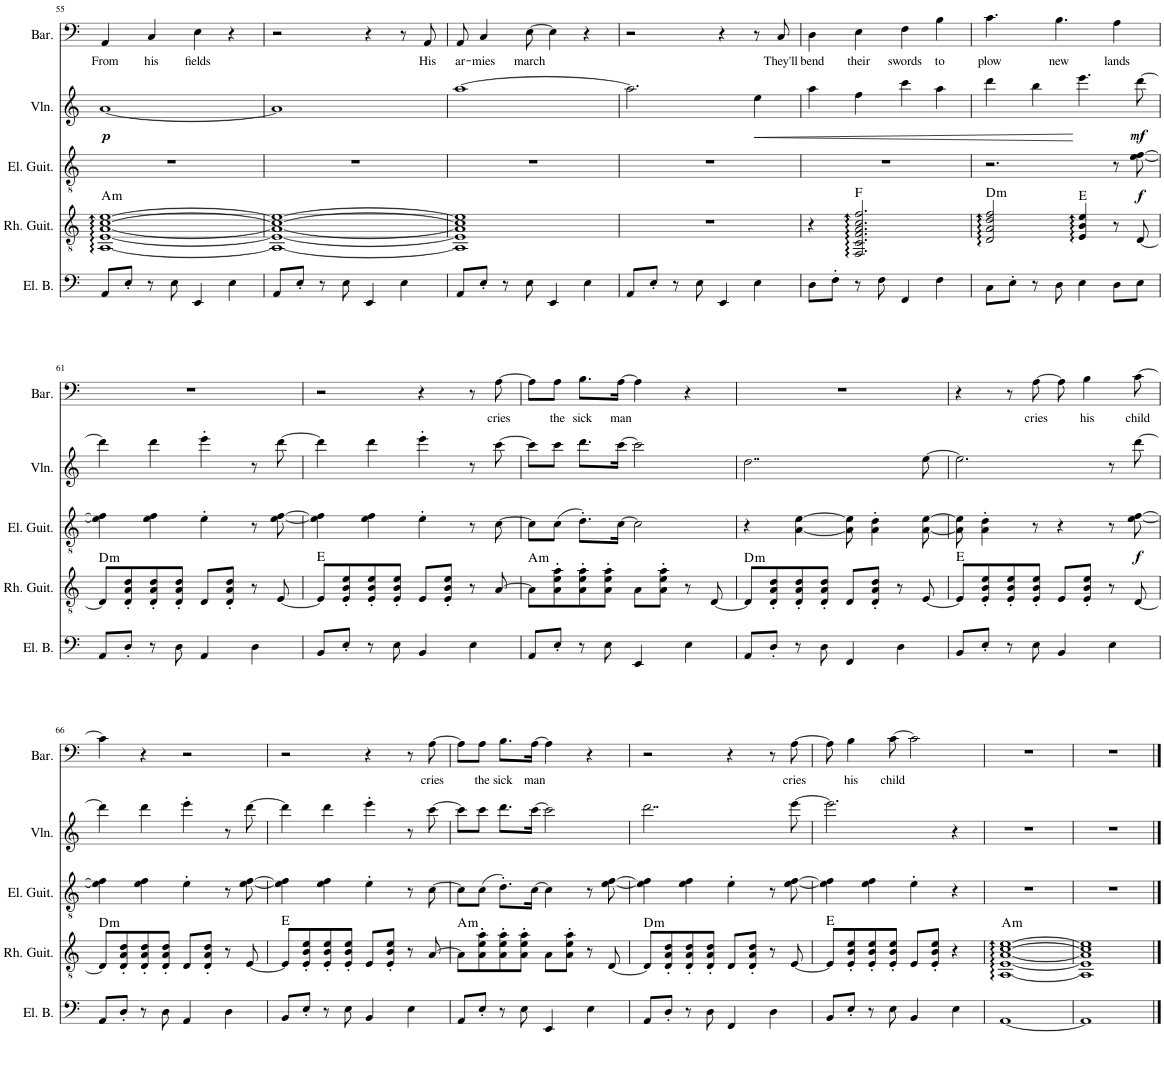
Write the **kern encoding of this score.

**kern	**kern	**harte	**kern	**dynam	**kern	**dynam	**kern	**text
*part5	*part4	*part4	*part3	*part3	*part2	*part2	*part1	*part1
*staff5	*staff4	*	*staff3	*staff3	*staff2	*staff2	*staff1	*staff1
*I"Electric Bass	*I"Rhythm Guitar	*	*I"Lead Guitar	*	*I"Violin	*	*I"Baritone	*
*I'El. B.	*I'Rh. Guit.	*	*	*	*I'Vln.	*	*I'Bar.	*
!!LO:PB:g=z
*clefF4	*clefGv2	*	*clefGv2	*	*clefG2	*	*clefF4	*
*Trd7c12	*	*	*	*	*	*	*	*
*k[]	*k[]	*	*k[]	*	*k[]	*	*k[]	*
*M4/4	*M4/4	*	*M4/4	*	*M4/4	*	*M4/4	*
=55	=55	=55	=55	=55	=55	=55	=55	=55
!	!	!LO:H:kt=m	!	!	!	!LO:DY:b	!	!LO:LY:b
8AA/L	[1AA [1E [1A [1c [1e	A:min	1r	.	[1a	p	4AA/	From
8E'/J	.	.	.	.	.	.	.	.
!	!	!	!	!	!	!	!	!LO:LY:b
8r	.	.	.	.	.	.	4C/	his
8E\	.	.	.	.	.	.	.	.
!	!	!	!	!	!	!	!	!LO:LY:b
4EE/	.	.	.	.	.	.	4E\	fields
4E\	.	.	.	.	.	.	4r	.
=56	=56	=56	=56	=56	=56	=56	=56	=56
8AA/L	1AA_ 1E_ 1A_ 1c_ 1e_	.	1r	.	1a]	.	2r	.
8E'/J	.	.	.	.	.	.	.	.
8r	.	.	.	.	.	.	.	.
8E\	.	.	.	.	.	.	.	.
4EE/	.	.	.	.	.	.	4r	.
4E\	.	.	.	.	.	.	8r	.
!	!	!	!	!	!	!	!	!LO:LY:b
.	.	.	.	.	.	.	8AA/	His
=57	=57	=57	=57	=57	=57	=57	=57	=57
!	!	!	!	!	!	!	!	!LO:LY:b
8AA/L	1AA] 1E] 1A] 1c] 1e]	.	1r	.	[1aa	.	8AA/	ar-
!	!	!	!	!	!	!	!	!LO:LY:b
8E'/J	.	.	.	.	.	.	4C/	-mies
8r	.	.	.	.	.	.	.	.
!	!	!	!	!	!	!	!	!LO:LY:b
8E\	.	.	.	.	.	.	[8E\	march
4EE/	.	.	.	.	.	.	4E\]	.
4E\	.	.	.	.	.	.	4r	.
=58	=58	=58	=58	=58	=58	=58	=58	=58
8AA/L	1r	.	1r	.	2.aa\]	.	2r	.
8E'/J	.	.	.	.	.	.	.	.
8r	.	.	.	.	.	.	.	.
8E\	.	.	.	.	.	.	.	.
4EE/	.	.	.	.	.	.	4r	.
!	!	!	!	!	!	!LO:HP:b	!	!
4E\	.	.	.	.	4ee\	<	8r	.
!	!	!	!	!	!	!	!	!LO:LY:b
.	.	.	.	.	.	.	8C/	They'll
=59	=59	=59	=59	=59	=59	=59	=59	=59
!	!	!	!	!	!	!	!	!LO:LY:b
8D\L	4r	.	1r	.	4aa\	.	4D\	bend
8F'\J	.	.	.	.	.	.	.	.
!	!	!	!	!	!	!	!	!LO:LY:b
8r	2.FF/ 2.C/ 2.F/ 2.A/ 2.c/ 2.f/	F:maj	.	.	4ff\	.	4E\	their
8F\	.	.	.	.	.	.	.	.
!	!	!	!	!	!	!	!	!LO:LY:b
4FF/	.	.	.	.	4ccc\	.	4F\	swords
!	!	!	!	!	!	!	!	!LO:LY:b
4F\	.	.	.	.	4aa\	.	4B\	to
=60	=60	=60	=60	=60	=60	=60	=60	=60
!	!	!LO:H:kt=m	!	!	!	!	!	!LO:LY:b
8C\L	2D/ 2A/ 2d/ 2f/	D:min	2.r	.	4ddd\	.	4.c\	plow
8E'\J	.	.	.	.	.	.	.	.
8r	.	.	.	.	4bb\	.	.	.
!	!	!	!	!	!	!	!	!LO:LY:b
8D\	.	.	.	.	.	.	4.B\	new
4E\	4E/ 4B/ 4e/	E:maj	.	.	4.eee\	[	.	.
!	!	!	!	!	!	!	!	!LO:LY:b
8D\L	8r	.	8r	.	.	.	4A\	lands
!	!	!	!	!LO:DY:b	!	!LO:DY:b	!	!
8E\J	[8D/	.	[8e\ [8f\	f	[8ddd\	mf	.	.
!!LO:LB:g=z
=61	=61	=61	=61	=61	=61	=61	=61	=61
!	!	!LO:H:kt=m	!	!	!	!	!	!
8AA/L	8D/L]	D:min	4e\] 4f\]	.	4ddd\]	.	1r	.
8D'/J	8D/' 8A/' 8d/'	.	.	.	.	.	.	.
8r	8D/' 8A/' 8d/'	.	4e\ 4f\	.	4ddd\	.	.	.
8D\	8D/' 8A/' 8d/'J	.	.	.	.	.	.	.
4AA/	8D/L	.	4e'\	.	4eee'\	.	.	.
.	8D/' 8A/' 8d/'J	.	.	.	.	.	.	.
4D\	8r	.	8r	.	8r	.	.	.
.	[8E/	.	[8e\ [8f\	.	[8ddd\	.	.	.
=62	=62	=62	=62	=62	=62	=62	=62	=62
8BB/L	8E/L]	E:maj	4e\] 4f\]	.	4ddd\]	.	2r	.
8E'/J	8E/' 8B/' 8e/'	.	.	.	.	.	.	.
8r	8E/' 8B/' 8e/'	.	4e\ 4f\	.	4ddd\	.	.	.
8E\	8E/' 8B/' 8e/'J	.	.	.	.	.	.	.
4BB/	8E/L	.	4e'\	.	4eee'\	.	4r	.
.	8E/' 8B/' 8e/'J	.	.	.	.	.	.	.
4E\	8r	.	8r	.	8r	.	8r	.
!	!	!	!	!	!	!	!	!LO:LY:b
.	[8A/	.	[8c\	.	[8ccc\	.	[8A\	cries
=63	=63	=63	=63	=63	=63	=63	=63	=63
!	!	!LO:H:kt=m	!	!	!	!	!	!
8AA/L	8A\L]	A:min	8c\L]	.	8ccc\L]	.	8A\L]	.
!	!	!	!	!	!	!	!	!LO:LY:b
8E'/J	8A\' 8e\' 8a\'	.	(8c\J	.	8ccc\J	.	8A\J	the
!	!	!	!	!	!	!	!	!LO:LY:b
8r	8A\' 8e\' 8a\'	.	8.d'\L)	.	8.ddd\L	.	8.B\L	sick
8E\	8A\' 8e\' 8a\'J	.	.	.	.	.	.	.
!	!	!	!	!	!	!	!	!LO:LY:b
.	.	.	[16c\Jk	.	[16ccc\Jk	.	[16A\Jk	man
4EE/	8A\L	.	2c\]	.	2ccc\]	.	4A\]	.
.	8A\' 8e\' 8a\'J	.	.	.	.	.	.	.
4E\	8r	.	.	.	.	.	4r	.
.	[8D/	.	.	.	.	.	.	.
=64	=64	=64	=64	=64	=64	=64	=64	=64
!	!	!LO:H:kt=m	!	!	!	!	!	!
8AA/L	8D/L]	D:min	4r	.	2..dd\	.	1r	.
8D'/J	8D/' 8A/' 8d/'	.	.	.	.	.	.	.
8r	8D/' 8A/' 8d/'	.	[4A\ [4e\	.	.	.	.	.
8D\	8D/' 8A/' 8d/'J	.	.	.	.	.	.	.
4FF/	8D/L	.	8A\] 8e\]	.	.	.	.	.
.	8D/' 8A/' 8d/'J	.	4A\' 4d\'	.	.	.	.	.
4D\	8r	.	.	.	.	.	.	.
.	[8E/	.	[8A\ [8e\	.	[8ee\	.	.	.
=65	=65	=65	=65	=65	=65	=65	=65	=65
8BB/L	8E/L]	E:maj	8A\] 8e\]	.	2.ee\]	.	4r	.
8E'/J	8E/' 8B/' 8e/'	.	4A\' 4d\'	.	.	.	.	.
8r	8E/' 8B/' 8e/'	.	.	.	.	.	8r	.
!	!	!	!	!	!	!	!	!LO:LY:b
8E\	8E/' 8B/' 8e/'J	.	8r	.	.	.	[8A\	cries
4BB/	8E/L	.	4r	.	.	.	8A\]	.
!	!	!	!	!	!	!	!	!LO:LY:b
.	8E/' 8B/' 8e/'J	.	.	.	.	.	4B\	his
4E\	8r	.	8r	.	8r	.	.	.
!	!	!	!	!LO:DY:b	!	!	!	!LO:LY:b
.	[8D/	.	[8e\ [8f\	f	[8ddd\	.	[8c\	child
!!LO:LB:g=z
=66	=66	=66	=66	=66	=66	=66	=66	=66
!	!	!LO:H:kt=m	!	!	!	!	!	!
8AA/L	8D/L]	D:min	4e\] 4f\]	.	4ddd\]	.	4c\]	.
8D'/J	8D/' 8A/' 8d/'	.	.	.	.	.	.	.
8r	8D/' 8A/' 8d/'	.	4e\ 4f\	.	4ddd\	.	4r	.
8D\	8D/' 8A/' 8d/'J	.	.	.	.	.	.	.
4AA/	8D/L	.	4e'\	.	4eee'\	.	2r	.
.	8D/' 8A/' 8d/'J	.	.	.	.	.	.	.
4D\	8r	.	8r	.	8r	.	.	.
.	[8E/	.	[8e\ [8f\	.	[8ddd\	.	.	.
=67	=67	=67	=67	=67	=67	=67	=67	=67
8BB/L	8E/L]	E:maj	4e\] 4f\]	.	4ddd\]	.	2r	.
8E'/J	8E/' 8B/' 8e/'	.	.	.	.	.	.	.
8r	8E/' 8B/' 8e/'	.	4e\ 4f\	.	4ddd\	.	.	.
8E\	8E/' 8B/' 8e/'J	.	.	.	.	.	.	.
4BB/	8E/L	.	4e'\	.	4eee'\	.	4r	.
.	8E/' 8B/' 8e/'J	.	.	.	.	.	.	.
4E\	8r	.	8r	.	8r	.	8r	.
!	!	!	!	!	!	!	!	!LO:LY:b
.	[8A/	.	[8c\	.	[8ccc\	.	[8A\	cries
=68	=68	=68	=68	=68	=68	=68	=68	=68
!	!	!LO:H:kt=m	!	!	!	!	!	!
8AA/L	8A\L]	A:min	8c\L]	.	8ccc\L]	.	8A\L]	.
!	!	!	!	!	!	!	!	!LO:LY:b
8E'/J	8A\' 8e\' 8a\'	.	(8c\J	.	8ccc\J	.	8A\J	the
!	!	!	!	!	!	!	!	!LO:LY:b
8r	8A\' 8e\' 8a\'	.	8.d'\L)	.	8.ddd\L	.	8.B\L	sick
8E\	8A\' 8e\' 8a\'J	.	.	.	.	.	.	.
!	!	!	!	!	!	!	!	!LO:LY:b
.	.	.	[16c\Jk	.	[16ccc\Jk	.	[16A\Jk	man
4EE/	8A\L	.	4c\]	.	2ccc\]	.	4A\]	.
.	8A\' 8e\' 8a\'J	.	.	.	.	.	.	.
4E\	8r	.	8r	.	.	.	4r	.
.	[8D/	.	[8e\ [8f\	.	.	.	.	.
=69	=69	=69	=69	=69	=69	=69	=69	=69
!	!	!LO:H:kt=m	!	!	!	!	!	!
8AA/L	8D/L]	D:min	4e\] 4f\]	.	2..ddd\	.	2r	.
8D'/J	8D/' 8A/' 8d/'	.	.	.	.	.	.	.
8r	8D/' 8A/' 8d/'	.	4e\ 4f\	.	.	.	.	.
8D\	8D/' 8A/' 8d/'J	.	.	.	.	.	.	.
4FF/	8D/L	.	4e'\	.	.	.	4r	.
.	8D/' 8A/' 8d/'J	.	.	.	.	.	.	.
4D\	8r	.	8r	.	.	.	8r	.
!	!	!	!	!	!	!	!	!LO:LY:b
.	[8E/	.	[8e\ [8f\	.	[8eee\	.	[8A\	cries
=70	=70	=70	=70	=70	=70	=70	=70	=70
8BB/L	8E/L]	E:maj	4e\] 4f\]	.	2.eee\]	.	8A\]	.
!	!	!	!	!	!	!	!	!LO:LY:b
8E'/J	8E/' 8B/' 8e/'	.	.	.	.	.	4B\	his
8r	8E/' 8B/' 8e/'	.	4e\ 4f\	.	.	.	.	.
!	!	!	!	!	!	!	!	!LO:LY:b
8E\	8E/' 8B/' 8e/'J	.	.	.	.	.	[8c\	child
4BB/	8E/L	.	4e'\	.	.	.	2c\]	.
.	8E/' 8B/' 8e/'J	.	.	.	.	.	.	.
4E\	4r	.	4r	.	4r	.	.	.
=71	=71	=71	=71	=71	=71	=71	=71	=71
!	!	!LO:H:kt=m	!	!	!	!	!	!
[1AA	[1AA [1E [1A [1c [1e	A:min	1r	.	1r	.	1r	.
=72	=72	=72	=72	=72	=72	=72	=72	=72
1AA]	1AA] 1E] 1A] 1c] 1e]	.	1r	.	1r	.	1r	.
==	==	==	==	==	==	==	==	==
*-	*-	*-	*-	*-	*-	*-	*-	*-
